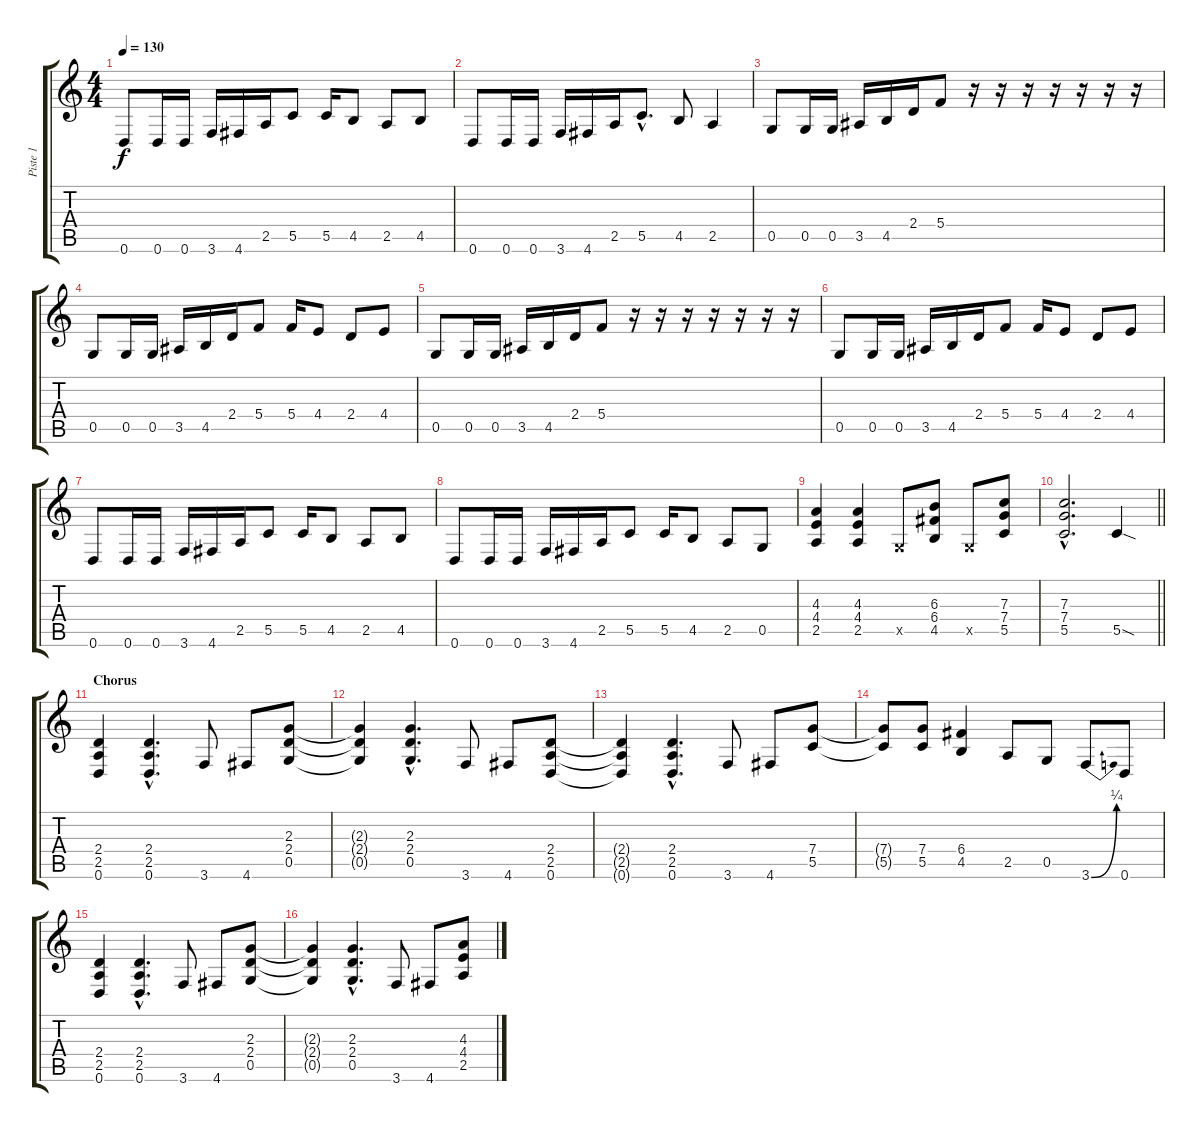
\track ("Piste 1" "Piste 1") {instrument distortionguitar}
\staff {score tabs}
\tuning (D4 A3 F3 C3 G2 D2) {hide}
\ts (4 4)
\tempo 130
\clef g2
\ks c
0.6.8{dy f} 0.6.16 0.6.16 3.6.16 4.6.16 2.5.16 5.5.8 5.5.16 4.5.8 2.5.8 4.5.8 |
0.6.8 0.6.16 0.6.16 3.6.16 4.6.16 2.5.16 5.5{hac}.8{d} 4.5.8 2.5.4 |
0.5.8 0.5.16 0.5.16 3.5.16 4.5.16 2.4.16 5.4.8 r.16 r.16 r.16 r.16 r.16 r.16 r.16 |
0.5.8 0.5.16 0.5.16 3.5.16 4.5.16 2.4.16 5.4.8 5.4.16 4.4.8 2.4.8 4.4.8 |
0.5.8 0.5.16 0.5.16 3.5.16 4.5.16 2.4.16 5.4.8 r.16 r.16 r.16 r.16 r.16 r.16 r.16 |
0.5.8 0.5.16 0.5.16 3.5.16 4.5.16 2.4.16 5.4.8 5.4.16 4.4.8 2.4.8 4.4.8 |
0.6.8 0.6.16 0.6.16 3.6.16 4.6.16 2.5.16 5.5.8 5.5.16 4.5.8 2.5.8 4.5.8 |
0.6.8 0.6.16 0.6.16 3.6.16 4.6.16 2.5.16 5.5.8 5.5.16 4.5.8 2.5.8 0.5.8 |
(4.3 4.4 2.5).4 (4.3 4.4 2.5).4 0.5{x}.8 (6.3 6.4 4.5).8 0.5{x}.8 (7.3 7.4 5.5).8 |
\barLineRight lightlight
(7.3{hac} 7.4{hac} 5.5{hac}).2{d} 5.5{sod}.4 |
\section ("" "Chorus")
(2.4 2.5 0.6).4 (2.4{hac} 2.5{hac} 0.6{hac}).4{d} 3.6.8 4.6.8 (2.3 2.4 0.5).8 |
(2.3{t} 2.4{t} 0.5{t}).4 (2.3{hac} 2.4{hac} 0.5{hac}).4{d} 3.6.8 4.6.8 (2.4 2.5 0.6).8 |
(2.4{t} 2.5{t} 0.6{t}).4 (2.4{hac} 2.5{hac} 0.6{hac}).4{d} 3.6.8 4.6.8 (7.4 5.5).8 |
(7.4{t} 5.5{t}).8 (7.4 5.5).8 (6.4 4.5).4 2.5.8 0.5.8 3.6{be (bend 0 0 60 1)}.8 0.6.8 |
(2.4 2.5 0.6).4 (2.4{hac} 2.5{hac} 0.6{hac}).4{d} 3.6.8 4.6.8 (2.3 2.4 0.5).8 |
(2.3{t} 2.4{t} 0.5{t}).4 (2.3{hac} 2.4{hac} 0.5{hac}).4{d} 3.6.8 4.6.8 (4.3 4.4 2.5).8
